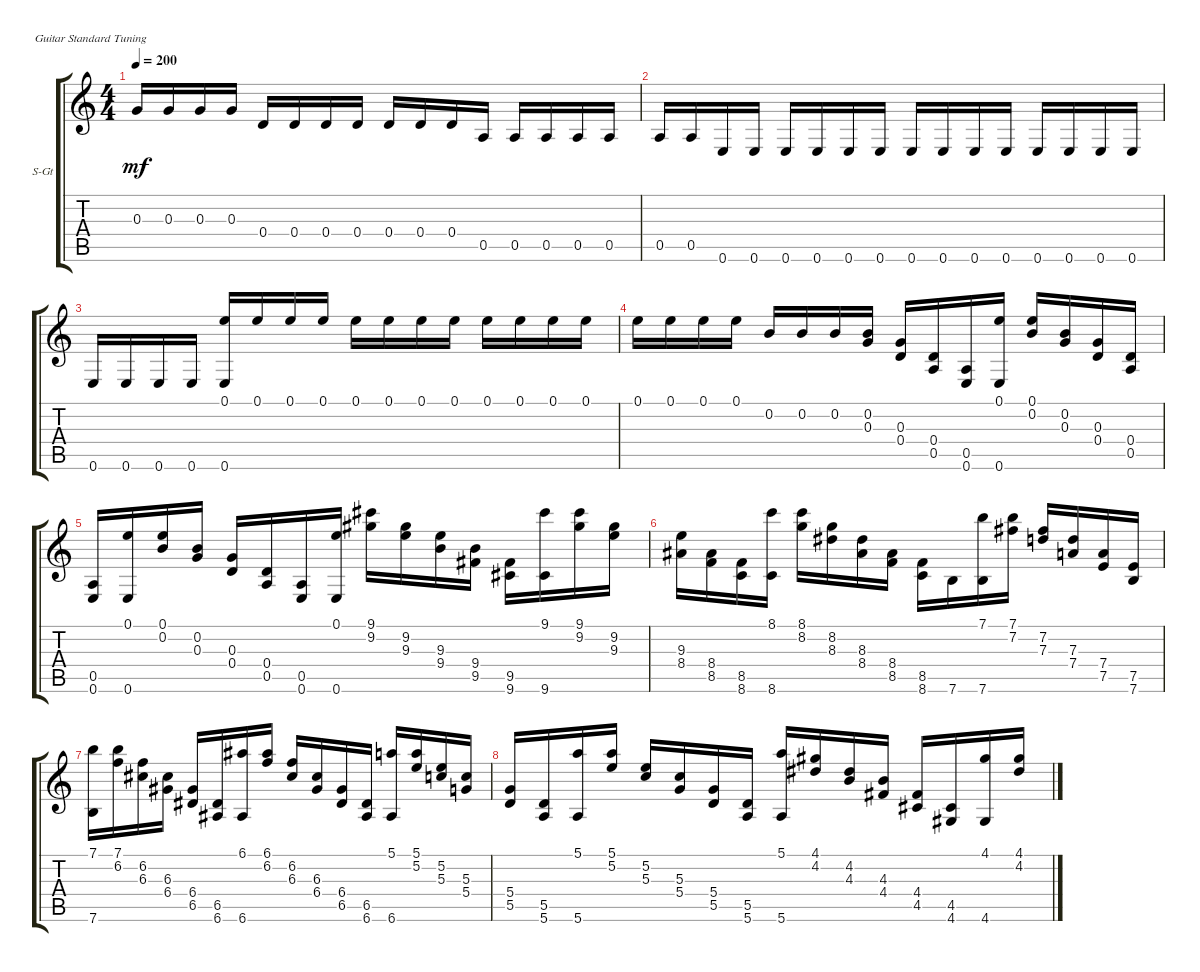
\defaultSystemsLayout 4
\bracketExtendMode groupsimilarinstruments
\firstSystemTrackNameOrientation horizontal
\otherSystemsTrackNameOrientation horizontal
\track ("Steel Guitar" "S-Gt") {instrument acousticguitarsteel}
\staff {score tabs}
\tuning (E4 B3 G3 D3 A2 E2)
\ts (4 4)
\tempo 200
\clef g2
\ks c
0.3.16{dy mf} 0.3.16 0.3.16 0.3.16 0.4.16 0.4.16 0.4.16 0.4.16 0.4.16 0.4.16 0.4.16 0.5.16 0.5.16 0.5.16 0.5.16 0.5.16 |
0.5.16 0.5.16 0.6.16 0.6.16 0.6.16 0.6.16 0.6.16 0.6.16 0.6.16 0.6.16 0.6.16 0.6.16 0.6.16 0.6.16 0.6.16 0.6.16 |
0.6.16 0.6.16 0.6.16 0.6.16 (0.6 0.1).16 0.1.16 0.1.16 0.1.16 0.1.16 0.1.16 0.1.16 0.1.16 0.1.16 0.1.16 0.1.16 0.1.16 |
0.1.16 0.1.16 0.1.16 0.1.16 0.2.16 0.2.16 0.2.16 (0.2 0.3).16 (0.3 0.4).16 (0.4 0.5).16 (0.5 0.6).16 (0.6 0.1).16 (0.1 0.2).16 (0.2 0.3).16 (0.3 0.4).16 (0.4 0.5).16 |
(0.5 0.6).16 (0.6 0.1).16 (0.1 0.2).16 (0.2 0.3).16 (0.3 0.4).16 (0.4 0.5).16 (0.5 0.6).16 (0.6 0.1).16 (9.1 9.2).16 (9.2 9.3).16 (9.3 9.4).16 (9.4 9.5).16 (9.5 9.6).16 (9.6 9.1).16 (9.1 9.2).16 (9.2 9.3).16 |
(9.3 8.4).16 (8.4 8.5).16 (8.5 8.6).16 (8.6 8.1).16 (8.1 8.2).16 (8.2 8.3).16 (8.3 8.4).16 (8.4 8.5).16 (8.5 8.6).16 7.6.16 (7.6 7.1).16 (7.1 7.2).16 (7.2 7.3).16 (7.3 7.4).16 (7.4 7.5).16 (7.5 7.6).16 |
(7.6 7.1).16 (7.1 6.2).16 (6.2 6.3).16 (6.3 6.4).16 (6.4 6.5).16 (6.5 6.6).16 (6.6 6.1).16 (6.1 6.2).16 (6.2 6.3).16 (6.3 6.4).16 (6.4 6.5).16 (6.5 6.6).16 (6.6 5.1).16 (5.1 5.2).16 (5.2 5.3).16 (5.3 5.4).16 |
(5.4 5.5).16 (5.5 5.6).16 (5.6 5.1).16 (5.1 5.2).16 (5.2 5.3).16 (5.3 5.4).16 (5.4 5.5).16 (5.5 5.6).16 (5.6 5.1).16 (4.1 4.2).16 (4.2 4.3).16 (4.3 4.4).16 (4.4 4.5).16 (4.5 4.6).16 (4.6 4.1).16 (4.1 4.2).16
